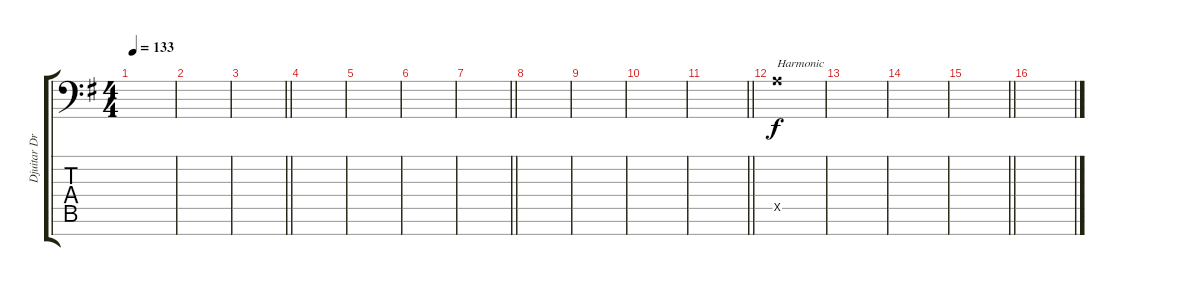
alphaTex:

\track ("Djuitar Dropped A" "Djuitar Dr") {instrument distortionguitar}
\staff {score tabs}
\tuning (E4 B3 G3 D3 A2 E2 A1) {hide}
\ts (4 4)
\tempo 133
\clef f4
\ks eminor
|
|
\barLineRight lightlight
|
|
|
|
\barLineRight lightlight
|
\section ("" "")
|
|
|
\barLineRight lightlight
|
0.5{x}.1{txt "Harmonic" balance 8} |
|
|
\barLineRight lightlight
|
\section ("" "")
